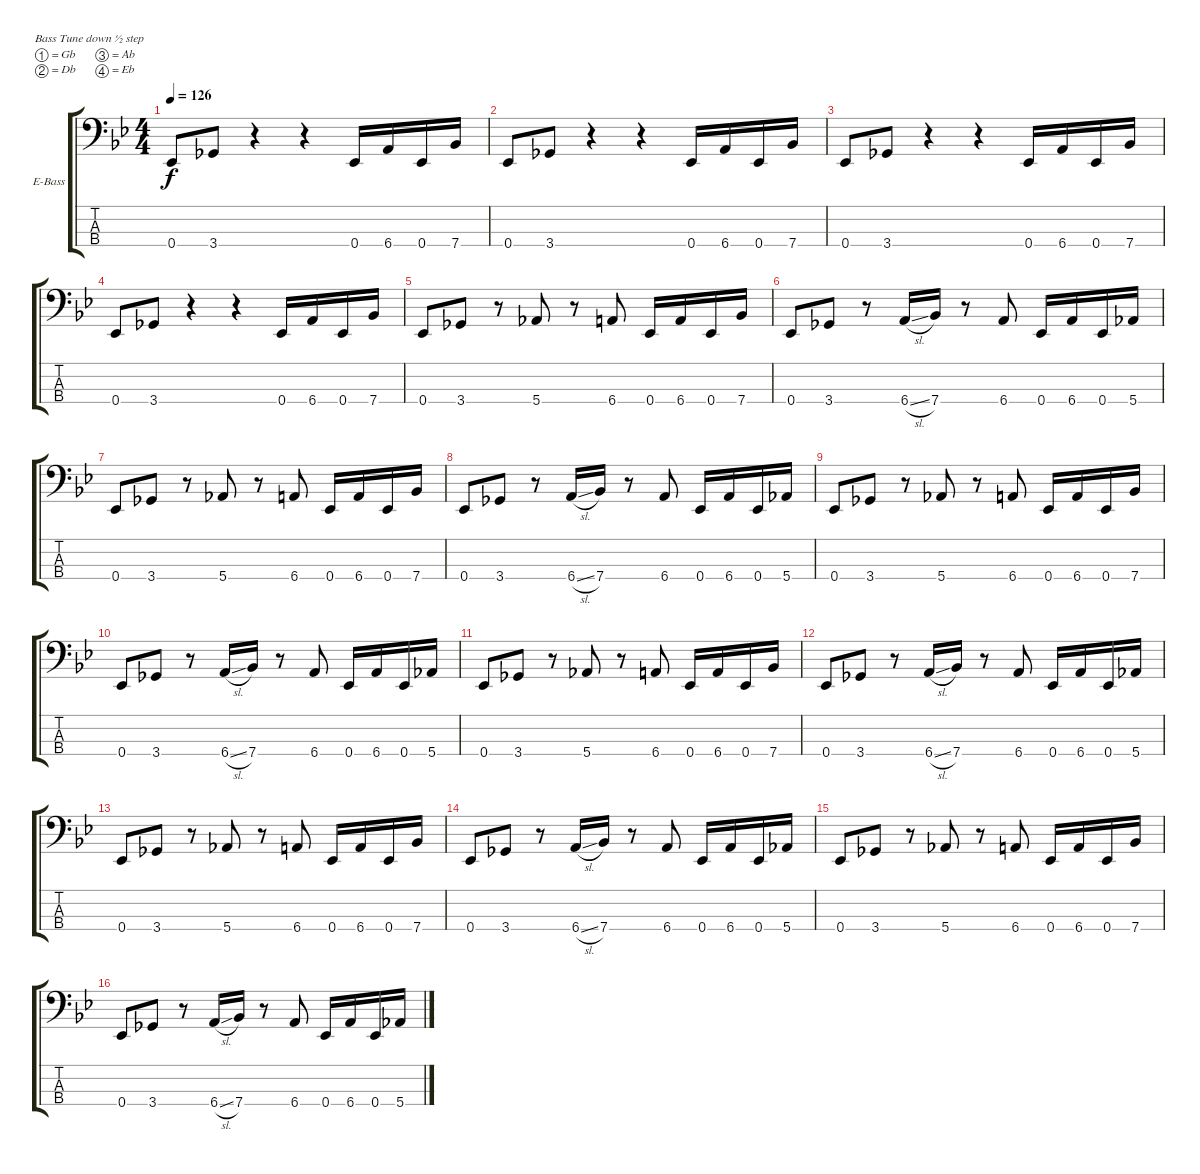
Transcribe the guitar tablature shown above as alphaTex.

\bracketExtendMode groupsimilarinstruments
\firstSystemTrackNameOrientation horizontal
\otherSystemsTrackNameOrientation horizontal
\track ("Untitled" "E-Bass") {instrument electricbasspick}
\staff {score tabs}
\tuning (Gb2 Db2 Ab1 Eb1)
\ts (4 4)
\tempo 126
\clef f4
\ks bb
0.4.8{dy f} 3.4.8 r.4 r.4 0.4.16 6.4.16 0.4.16 7.4.16 |
0.4.8 3.4.8 r.4 r.4 0.4.16 6.4.16 0.4.16 7.4.16 |
0.4.8 3.4.8 r.4 r.4 0.4.16 6.4.16 0.4.16 7.4.16 |
0.4.8 3.4.8 r.4 r.4 0.4.16 6.4.16 0.4.16 7.4.16 |
0.4.8 3.4.8 r.8 5.4.8 r.8 6.4.8 0.4.16 6.4.16 0.4.16 7.4.16 |
0.4.8 3.4.8 r.8 6.4{sl}.16 7.4.16 r.8 6.4.8 0.4.16 6.4.16 0.4.16 5.4.16 |
0.4.8 3.4.8 r.8 5.4.8 r.8 6.4.8 0.4.16 6.4.16 0.4.16 7.4.16 |
0.4.8 3.4.8 r.8 6.4{sl}.16 7.4.16 r.8 6.4.8 0.4.16 6.4.16 0.4.16 5.4.16 |
0.4.8 3.4.8 r.8 5.4.8 r.8 6.4.8 0.4.16 6.4.16 0.4.16 7.4.16 |
0.4.8 3.4.8 r.8 6.4{sl}.16 7.4.16 r.8 6.4.8 0.4.16 6.4.16 0.4.16 5.4.16 |
0.4.8 3.4.8 r.8 5.4.8 r.8 6.4.8 0.4.16 6.4.16 0.4.16 7.4.16 |
0.4.8 3.4.8 r.8 6.4{sl}.16 7.4.16 r.8 6.4.8 0.4.16 6.4.16 0.4.16 5.4.16 |
0.4.8 3.4.8 r.8 5.4.8 r.8 6.4.8 0.4.16 6.4.16 0.4.16 7.4.16 |
0.4.8 3.4.8 r.8 6.4{sl}.16 7.4.16 r.8 6.4.8 0.4.16 6.4.16 0.4.16 5.4.16 |
0.4.8 3.4.8 r.8 5.4.8 r.8 6.4.8 0.4.16 6.4.16 0.4.16 7.4.16 |
0.4.8 3.4.8 r.8 6.4{sl}.16 7.4.16 r.8 6.4.8 0.4.16 6.4.16 0.4.16 5.4.16
